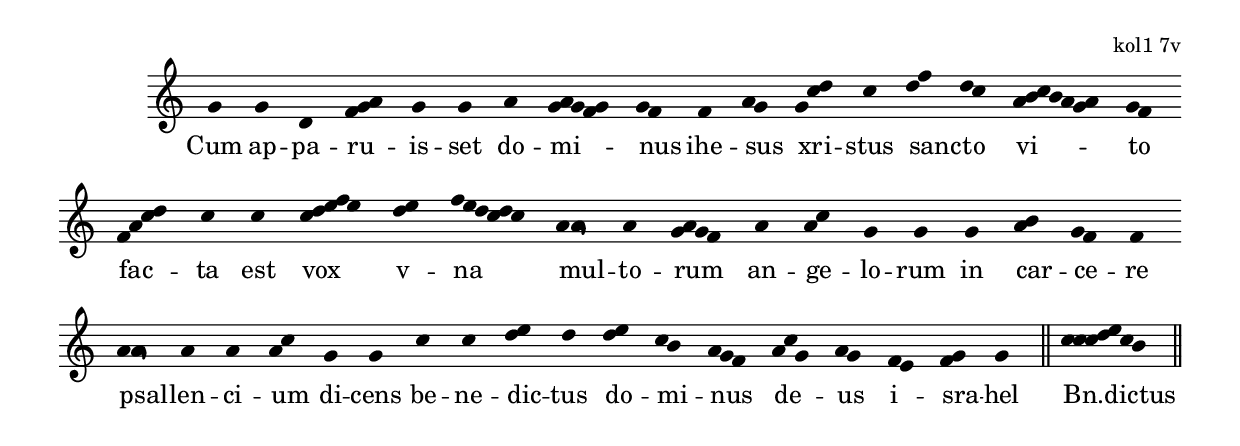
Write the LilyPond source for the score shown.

\version "2.19.32"

\include "../lib/synopsis.ily"

\score {
  \transpose c c' {
    \plainchant
    g \bar "" g d \melisma { f g a } g g \bar "" a \melisma { g a g f g } \melisma { g f } \bar "" f \melisma { a g } \bar "" \melisma { g c' d' } \bar "" c' \bar "" \melisma { d' f' } \melisma { d' c' } \bar "" \melisma { a b c' b a g a } \melisma { g f } \bar "" \melisma { f a c' d' } c' \bar "" c' \bar "" \melisma { c' d' e' f' e' } \bar "" \melisma { d' e' } \melisma { f' e' d' c' d' c' } \bar "" \melisma { a \strophicus a } a \melisma { g a g f } \bar "" a \melisma { a c' } g g \bar "" g \bar "" \melisma { a b } \melisma { g f } f \bar "" \melisma { a \strophicus a } a a \melisma { a c' } \bar "" g g \bar "" c' c' \melisma { d' e' } d' \bar "" \melisma { d' e' } \melisma { c' b } \melisma { a g f } \bar "" \melisma { a c' g } \melisma { a g } \bar "" \melisma { f e } \melisma { f g } g \bar "||" \melisma { c' c' c' d' e' c' b } \bar "||"
  }
  \addlyrics {
    Cum ap -- pa -- ru -- is -- set
    do -- mi -- nus ihe -- sus xri -- stus sanc -- to vi -- to
    fac -- ta est vox v -- na
    mul -- to -- rum an -- ge -- lo -- rum
    in car -- ce -- re psal -- len -- ci -- um di -- cens
    be -- ne -- dic -- tus do -- mi -- nus de -- us i -- sra -- hel

    Bn.dictus
  }
  \header {
    fontes = "kol1 7v"
  }
}
